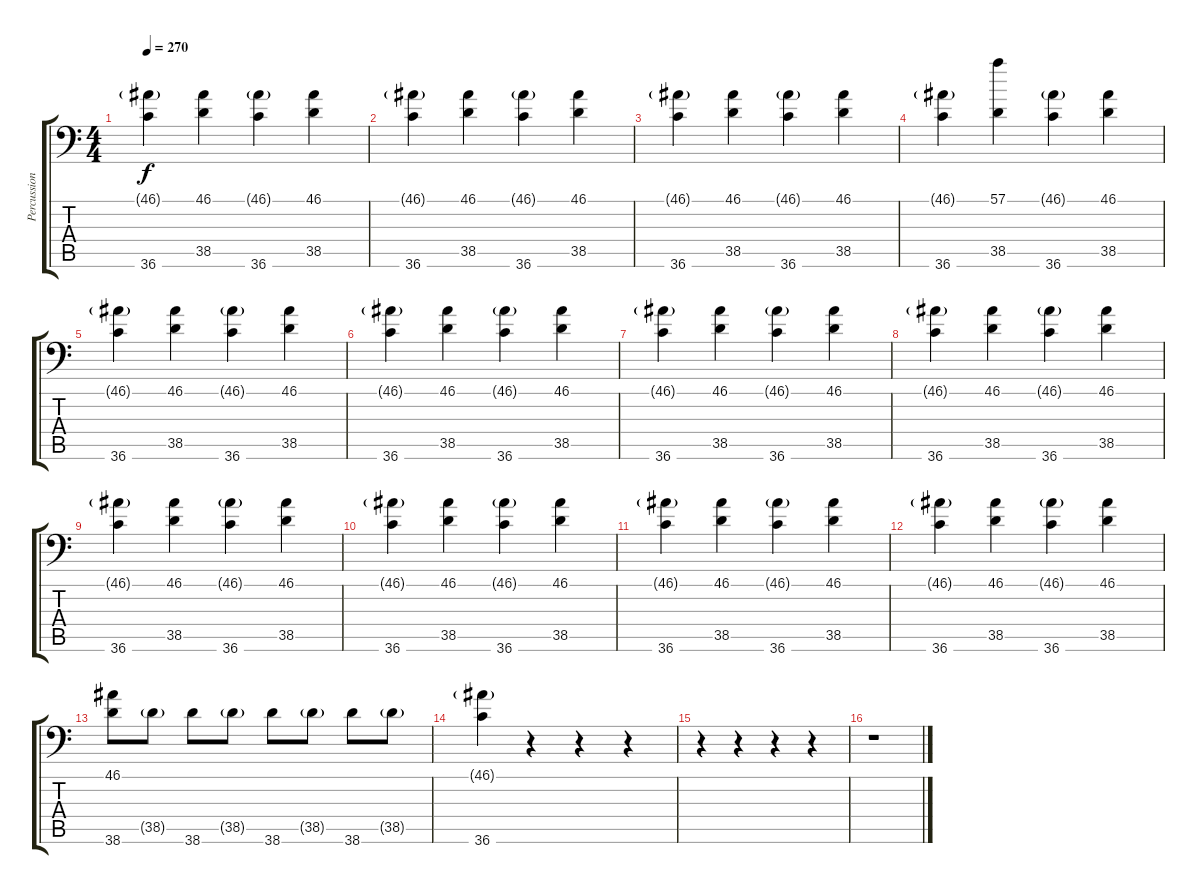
\track ("Percussion" "Percussion") {instrument acousticgrandpiano}
\staff {score tabs}
\tuning (C-1 C-1 C-1 C-1 C-1 C-1) {hide}
\ts (4 4)
\tempo 270
\clef f4
\ks c
(46.1{g} 36.6).4{dy f} (46.1 38.5).4 (46.1{g} 36.6).4 (46.1 38.5).4 |
(46.1{g} 36.6).4 (46.1 38.5).4 (46.1{g} 36.6).4 (46.1 38.5).4 |
(46.1{g} 36.6).4 (46.1 38.5).4 (46.1{g} 36.6).4 (46.1 38.5).4 |
(46.1{g} 36.6).4 (57.1 38.5).4 (46.1{g} 36.6).4 (46.1 38.5).4 |
(46.1{g} 36.6).4 (46.1 38.5).4 (46.1{g} 36.6).4 (46.1 38.5).4 |
(46.1{g} 36.6).4 (46.1 38.5).4 (46.1{g} 36.6).4 (46.1 38.5).4 |
(46.1{g} 36.6).4 (46.1 38.5).4 (46.1{g} 36.6).4 (46.1 38.5).4 |
(46.1{g} 36.6).4 (46.1 38.5).4 (46.1{g} 36.6).4 (46.1 38.5).4 |
(46.1{g} 36.6).4 (46.1 38.5).4 (46.1{g} 36.6).4 (46.1 38.5).4 |
(46.1{g} 36.6).4 (46.1 38.5).4 (46.1{g} 36.6).4 (46.1 38.5).4 |
(46.1{g} 36.6).4 (46.1 38.5).4 (46.1{g} 36.6).4 (46.1 38.5).4 |
(46.1{g} 36.6).4 (46.1 38.5).4 (46.1{g} 36.6).4 (46.1 38.5).4 |
(46.1 38.6).8 38.5{g}.8 38.6.8 38.5{g}.8 38.6.8 38.5{g}.8 38.6.8 38.5{g}.8 |
(46.1{g} 36.6).4 r.4 r.4 r.4 |
r.4 r.4 r.4 r.4 |
r.1
